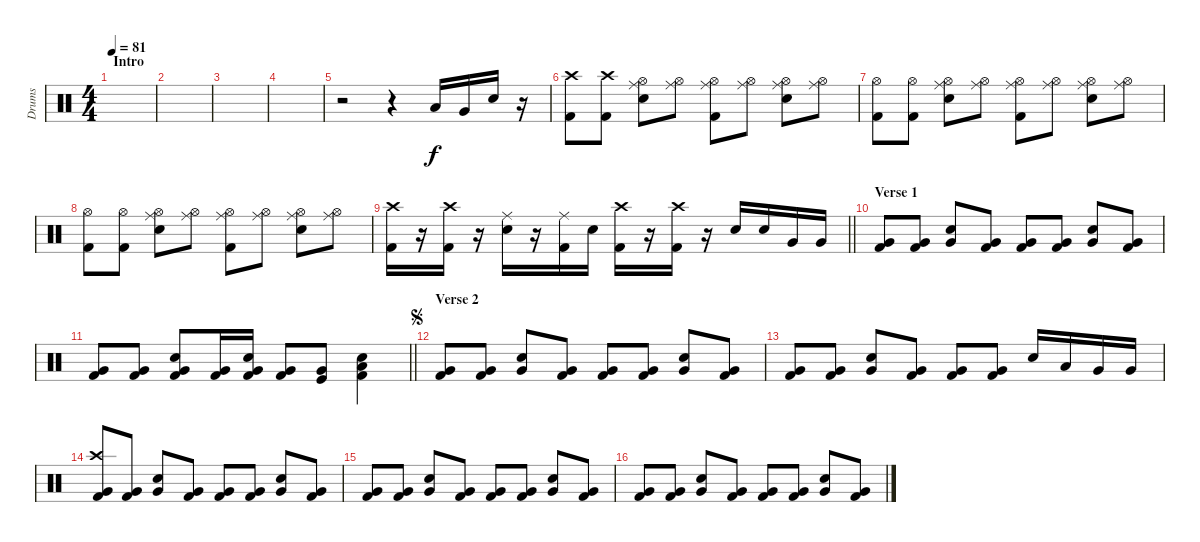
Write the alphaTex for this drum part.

\track ("Drums" "Drums") {instrument percussion}
\staff {score}
\articulation defaults
\ts (4 4)
\section ("" "Intro")
\tempo 81
\clef neutral
\ks c
|
|
|
|
r.2 r.4 "Low Tom (hit)".16 "Very Low Tom (hit)".16 "Snare (hit) 2".16 r.16 |
("Crash high (hit)" "Kick (hit) 2").8 ("Crash high (hit)" "Kick (hit) 2").8 ("Ride (middle)" "Snare (hit) 2" "Hi-Hat (open)").8 ("Ride (middle)" "Hi-Hat (open)").8 ("Ride (middle)" "Kick (hit) 2" "Hi-Hat (open)").8 ("Ride (middle)" "Hi-Hat (open)").8 ("Ride (middle)" "Snare (hit) 2" "Hi-Hat (open)").8 ("Ride (middle)" "Hi-Hat (open)").8 |
("Kick (hit) 2" "Hi-Hat (open)").8 ("Kick (hit) 2" "Hi-Hat (open)").8 ("Ride (middle)" "Snare (hit) 2" "Hi-Hat (open)").8 ("Ride (middle)" "Hi-Hat (open)").8 ("Ride (middle)" "Kick (hit) 2" "Hi-Hat (open)").8 ("Ride (middle)" "Hi-Hat (open)").8 ("Ride (middle)" "Snare (hit) 2" "Hi-Hat (open)").8 ("Ride (middle)" "Hi-Hat (open)").8 |
("Kick (hit) 2" "Hi-Hat (open)").8 ("Kick (hit) 2" "Hi-Hat (open)").8 ("Ride (middle)" "Snare (hit) 2" "Hi-Hat (open)").8 ("Ride (middle)" "Hi-Hat (open)").8 ("Ride (middle)" "Kick (hit) 2" "Hi-Hat (open)").8 ("Ride (middle)" "Hi-Hat (open)").8 ("Ride (middle)" "Snare (hit) 2" "Hi-Hat (open)").8 ("Ride (middle)" "Hi-Hat (open)").8 |
\barLineRight lightlight
("Crash high (hit)" "Kick (hit) 2").16 r.16 ("Crash high (hit)" "Kick (hit) 2").16 r.16 ("Ride (middle)" "Snare (hit) 2").16 r.16 ("Ride (middle)" "Kick (hit) 2").16 "Snare (hit) 2".16 ("Crash high (hit)" "Kick (hit) 2").16 r.16 ("Crash high (hit)" "Kick (hit) 2").16 r.16 "Snare (hit) 2".16 "Snare (hit) 2".16 "Very Low Tom (hit)".16 "Very Low Tom (hit)".16 |
\section ("" "Verse 1")
("Kick (hit) 2" "Very Low Tom (hit)").8 ("Very Low Tom (hit)" "Kick (hit) 2").8 ("Snare (hit) 2" "Very Low Tom (hit)").8 ("Very Low Tom (hit)" "Kick (hit) 2").8 ("Very Low Tom (hit)" "Kick (hit) 2").8 ("Very Low Tom (hit)" "Kick (hit) 2").8 ("Very Low Tom (hit)" "Snare (hit) 2").8 ("Kick (hit) 2" "Very Low Tom (hit)").8 |
\barLineRight lightlight
("Very Low Tom (hit)" "Kick (hit) 2").8 ("Very Low Tom (hit)" "Kick (hit) 2").8 ("Very Low Tom (hit)" "Kick (hit) 2" "Snare (hit) 2").8 ("Very Low Tom (hit)" "Kick (hit) 2").16 ("Very Low Tom (hit)" "Kick (hit) 2" "Snare (hit) 2").16 ("Very Low Tom (hit)" "Kick (hit) 2").8 ("Very Low Tom (hit)" "Kick (hit)").8 ("Low Floor Tom (hit)" "Kick (hit) 2" "Snare (hit) 2").4 |
\section ("" "Verse 2")
\jump segno
("Kick (hit) 2" "Very Low Tom (hit)").8 ("Very Low Tom (hit)" "Kick (hit) 2").8 ("Snare (hit) 2" "Very Low Tom (hit)").8 ("Very Low Tom (hit)" "Kick (hit) 2").8 ("Very Low Tom (hit)" "Kick (hit) 2").8 ("Very Low Tom (hit)" "Kick (hit) 2").8 ("Very Low Tom (hit)" "Snare (hit) 2").8 ("Kick (hit) 2" "Very Low Tom (hit)").8 |
("Kick (hit) 2" "Very Low Tom (hit)").8 ("Very Low Tom (hit)" "Kick (hit) 2").8 ("Snare (hit) 2" "Very Low Tom (hit)").8 ("Very Low Tom (hit)" "Kick (hit) 2").8 ("Very Low Tom (hit)" "Kick (hit) 2").8 ("Very Low Tom (hit)" "Kick (hit) 2").8 "Snare (hit) 2".16 "Low Tom (hit)".16 "Very Low Tom (hit)".16 "Very Low Tom (hit)".16 |
("Kick (hit) 2" "Very Low Tom (hit)" "Crash high (hit)").8 ("Very Low Tom (hit)" "Kick (hit) 2").8 ("Snare (hit) 2" "Very Low Tom (hit)").8 ("Very Low Tom (hit)" "Kick (hit) 2").8 ("Very Low Tom (hit)" "Kick (hit) 2").8 ("Very Low Tom (hit)" "Kick (hit) 2").8 ("Very Low Tom (hit)" "Snare (hit) 2").8 ("Kick (hit) 2" "Very Low Tom (hit)").8 |
("Kick (hit) 2" "Very Low Tom (hit)").8 ("Very Low Tom (hit)" "Kick (hit) 2").8 ("Snare (hit) 2" "Very Low Tom (hit)").8 ("Very Low Tom (hit)" "Kick (hit) 2").8 ("Very Low Tom (hit)" "Kick (hit) 2").8 ("Very Low Tom (hit)" "Kick (hit) 2").8 ("Very Low Tom (hit)" "Snare (hit) 2").8 ("Kick (hit) 2" "Very Low Tom (hit)").8 |
("Kick (hit) 2" "Very Low Tom (hit)").8 ("Very Low Tom (hit)" "Kick (hit) 2").8 ("Snare (hit) 2" "Very Low Tom (hit)").8 ("Very Low Tom (hit)" "Kick (hit) 2").8 ("Very Low Tom (hit)" "Kick (hit) 2").8 ("Very Low Tom (hit)" "Kick (hit) 2").8 ("Very Low Tom (hit)" "Snare (hit) 2").8 ("Kick (hit) 2" "Very Low Tom (hit)").8
